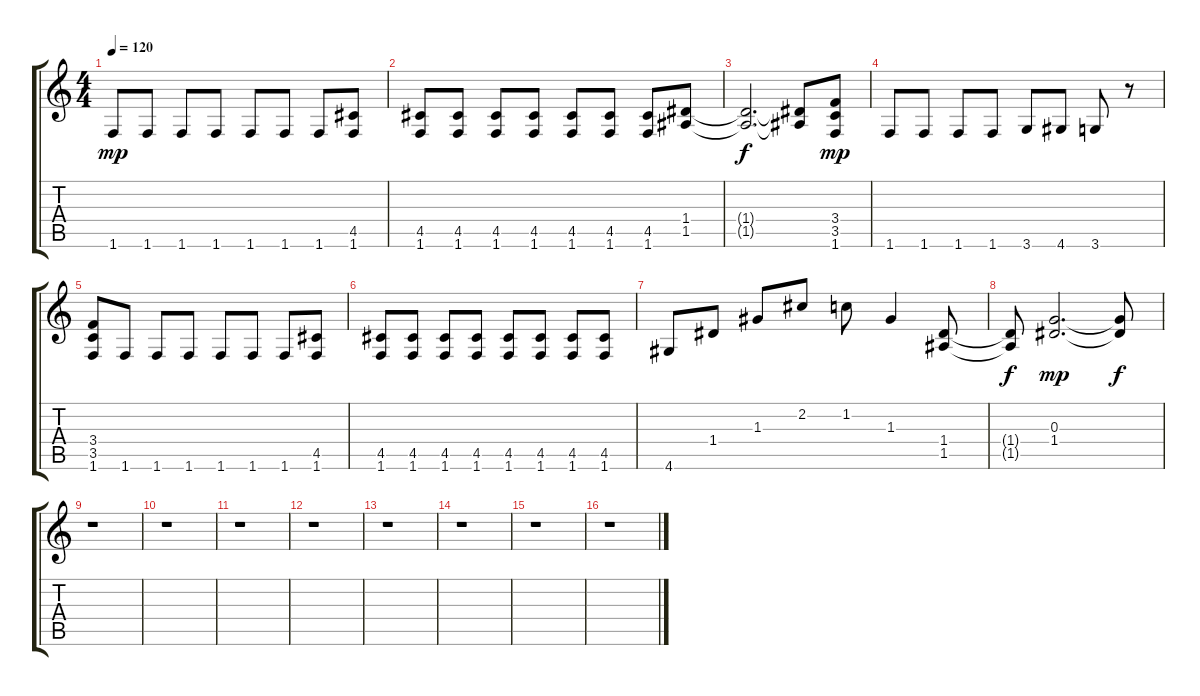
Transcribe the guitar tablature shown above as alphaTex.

\track "" {instrument distortionguitar}
\staff {score tabs}
\tuning (E4 B3 G3 D3 A2 E2) {hide}
\ts (4 4)
\tempo 120
\clef g2
\ks c
1.6.8{dy mp} 1.6.8 1.6.8 1.6.8 1.6.8 1.6.8 1.6.8 (4.5 1.6).8 |
(4.5 1.6).8 (4.5 1.6).8 (4.5 1.6).8 (4.5 1.6).8 (4.5 1.6).8 (4.5 1.6).8 (4.5 1.6).8 (1.4 1.5).8 |
(1.4{t} 1.5{t}).2{d dy f} (1.4{t} 1.5{t}).8 (3.4 3.5 1.6).8{dy mp} |
1.6.8 1.6.8 1.6.8 1.6.8 3.6.8 4.6.8 3.6.8 r.8 |
(3.4 3.5 1.6).8 1.6.8 1.6.8 1.6.8 1.6.8 1.6.8 1.6.8 (4.5 1.6).8 |
(4.5 1.6).8 (4.5 1.6).8 (4.5 1.6).8 (4.5 1.6).8 (4.5 1.6).8 (4.5 1.6).8 (4.5 1.6).8 (4.5 1.6).8 |
4.6.8 1.4.8 1.3.8 2.2.8 1.2.8 1.3.4 (1.4 1.5).8 |
(1.4{t} 1.5{t}).8{dy f} (0.3 1.4).2{d dy mp} (0.3{t} 1.4{t}).8{dy f} |
r.1 |
r.1 |
r.1 |
r.1 |
r.1 |
r.1 |
r.1 |
r.1
